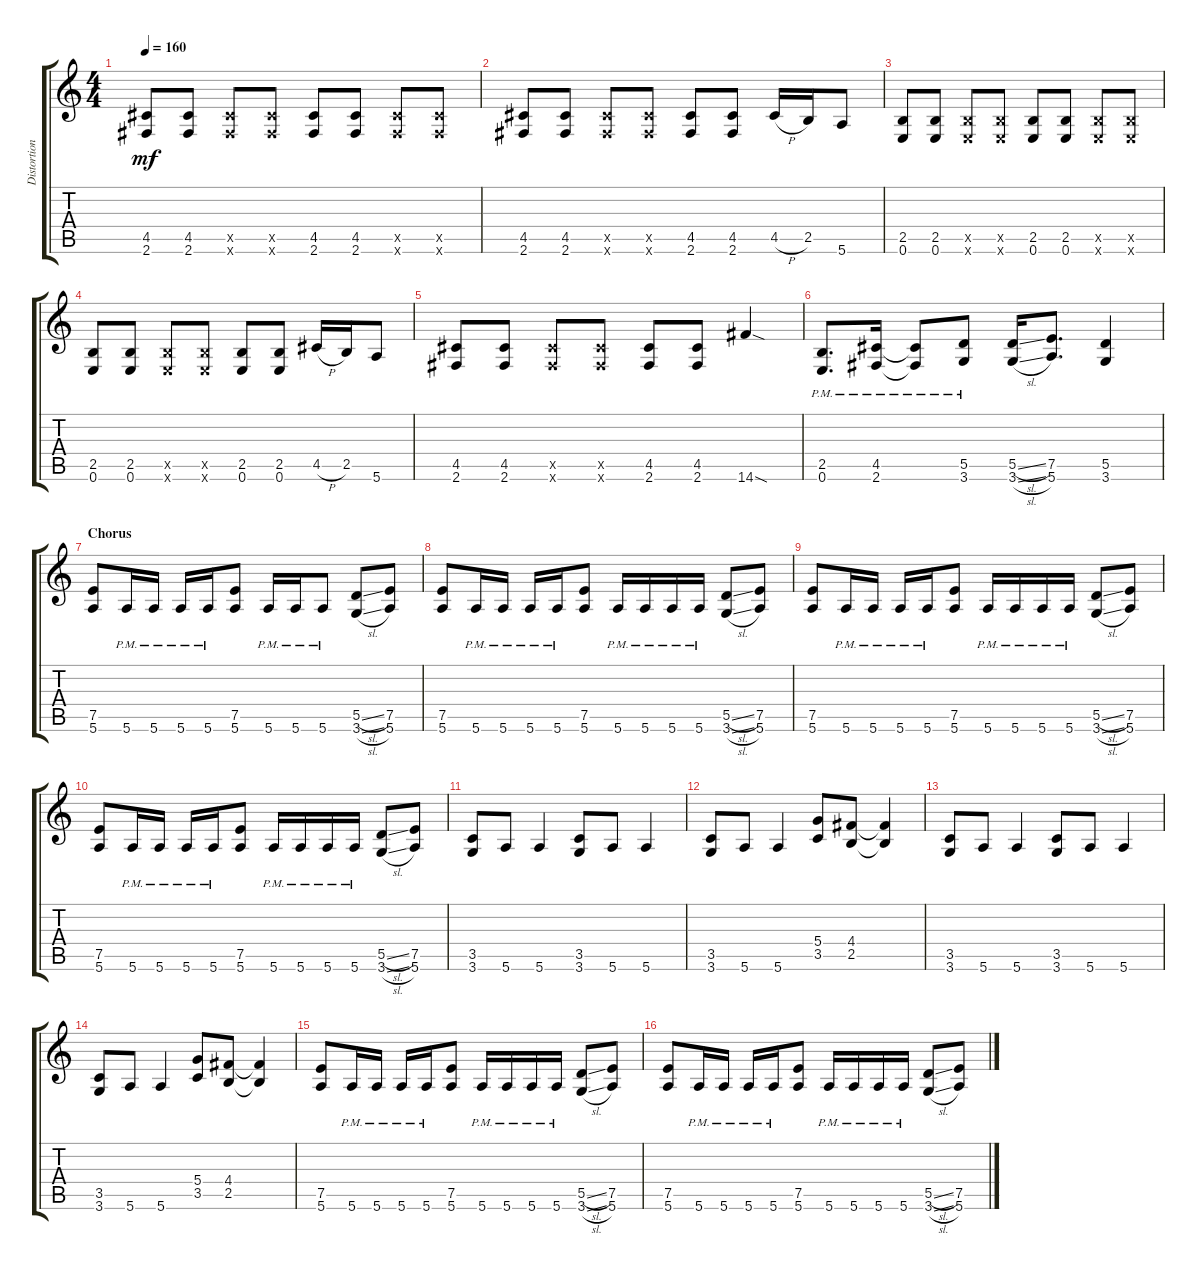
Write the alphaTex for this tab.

\track ("Distortion Guitar" "Distortion") {instrument distortionguitar}
\staff {score tabs}
\tuning (E4 B3 G3 D3 A2 E2) {hide}
\ts (4 4)
\tempo 160
\clef g2
\ks c
(4.5 2.6).8{dy mf} (4.5 2.6).8 (4.5{x} 2.6{x}).8 (4.5{x} 2.6{x}).8 (4.5 2.6).8 (4.5 2.6).8 (4.5{x} 2.6{x}).8 (4.5{x} 2.6{x}).8 |
(4.5 2.6).8 (4.5 2.6).8 (4.5{x} 2.6{x}).8 (4.5{x} 2.6{x}).8 (4.5 2.6).8 (4.5 2.6).8 4.5{h}.16 2.5.16 5.6.8 |
(2.5 0.6).8 (2.5 0.6).8 (2.5{x} 0.6{x}).8 (2.5{x} 0.6{x}).8 (2.5 0.6).8 (2.5 0.6).8 (2.5{x} 0.6{x}).8 (2.5{x} 0.6{x}).8 |
(2.5 0.6).8 (2.5 0.6).8 (2.5{x} 0.6{x}).8 (2.5{x} 0.6{x}).8 (2.5 0.6).8 (2.5 0.6).8 4.5{h}.16 2.5.16 5.6.8 |
(4.5 2.6).8 (4.5 2.6).8 (4.5{x} 2.6{x}).8 (4.5{x} 2.6{x}).8 (4.5 2.6).8 (4.5 2.6).8 14.6{sod}.4 |
(2.5{pm} 0.6{pm}).8{d} (4.5{pm} 2.6{pm}).16 (4.5{pm t} 2.6{pm t}).8 (5.5{pm} 3.6{pm}).8 (5.5{sl} 3.6{sl}).16 (7.5 5.6).8{d} (5.5 3.6).4 |
\section ("" "Chorus")
(7.5 5.6).8 5.6{pm}.16 5.6{pm}.16 5.6{pm}.16 5.6{pm}.16 (7.5 5.6).8 5.6{pm}.16 5.6{pm}.16 5.6{pm}.8 (5.5{sl} 3.6{sl}).8 (7.5 5.6).8 |
(7.5 5.6).8 5.6{pm}.16 5.6{pm}.16 5.6{pm}.16 5.6{pm}.16 (7.5 5.6).8 5.6{pm}.16 5.6{pm}.16 5.6{pm}.16 5.6{pm}.16 (5.5{sl} 3.6{sl}).8 (7.5 5.6).8 |
(7.5 5.6).8 5.6{pm}.16 5.6{pm}.16 5.6{pm}.16 5.6{pm}.16 (7.5 5.6).8 5.6{pm}.16 5.6{pm}.16 5.6{pm}.16 5.6{pm}.16 (5.5{sl} 3.6{sl}).8 (7.5 5.6).8 |
(7.5 5.6).8 5.6{pm}.16 5.6{pm}.16 5.6{pm}.16 5.6{pm}.16 (7.5 5.6).8 5.6{pm}.16 5.6{pm}.16 5.6{pm}.16 5.6{pm}.16 (5.5{sl} 3.6{sl}).8 (7.5 5.6).8 |
(3.5 3.6).8 5.6.8 5.6.4 (3.5 3.6).8 5.6.8 5.6.4 |
(3.5 3.6).8 5.6.8 5.6.4 (5.4 3.5).8 (4.4 2.5).8 (4.4{t} 2.5{t}).4 |
(3.5 3.6).8 5.6.8 5.6.4 (3.5 3.6).8 5.6.8 5.6.4 |
(3.5 3.6).8 5.6.8 5.6.4 (5.4 3.5).8 (4.4 2.5).8 (4.4{t} 2.5{t}).4 |
(7.5 5.6).8 5.6{pm}.16 5.6{pm}.16 5.6{pm}.16 5.6{pm}.16 (7.5 5.6).8 5.6{pm}.16 5.6{pm}.16 5.6{pm}.16 5.6{pm}.16 (5.5{sl} 3.6{sl}).8 (7.5 5.6).8 |
(7.5 5.6).8 5.6{pm}.16 5.6{pm}.16 5.6{pm}.16 5.6{pm}.16 (7.5 5.6).8 5.6{pm}.16 5.6{pm}.16 5.6{pm}.16 5.6{pm}.16 (5.5{sl} 3.6{sl}).8 (7.5 5.6).8
